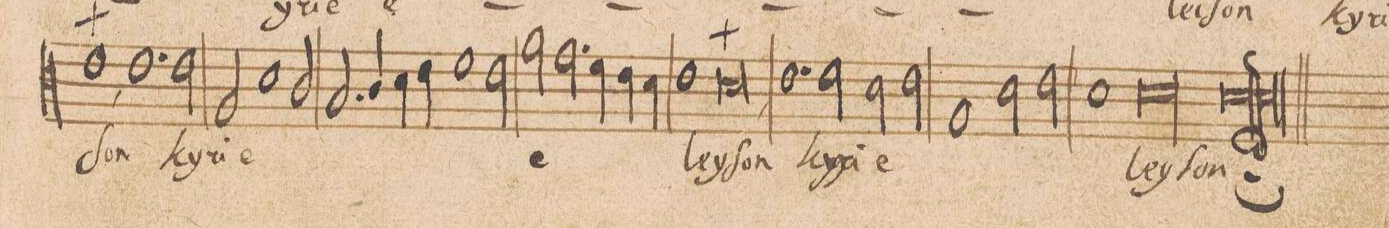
**kern	**text
*I"CANTVS.	*
*clefC3	*
*k[]	*
*met(C|)	*
*M2/1	*
1e,	-ſon
1.e	ky-
=70-	=70-
2e\	ri-
2A/	-e
1d\	.
=71-	=71-
2c/	.
2.B/	.
4c/	.
=72-	=72-
4d\	.
4e\	.
1f	.
2e\	.
=73-	=73-
2a\	e-
2.g\	.
4f\	.
4e\	.
4d\	.
=74-	=74-
1e	-ley-
0d,	-ſon
=75-	=75-
1.e	ky-
=76-	=76-
2f\	-ri-
2d\	-e
2e\	.
=77-	=77-
1A	.
2d\	.
2e\	.
=78-	=78-
1d	.
00d	ley-
=79-	=79-
=80-	=80-
0.dl;<	-ſon
=81-	=81-
==	==
*-	*-
